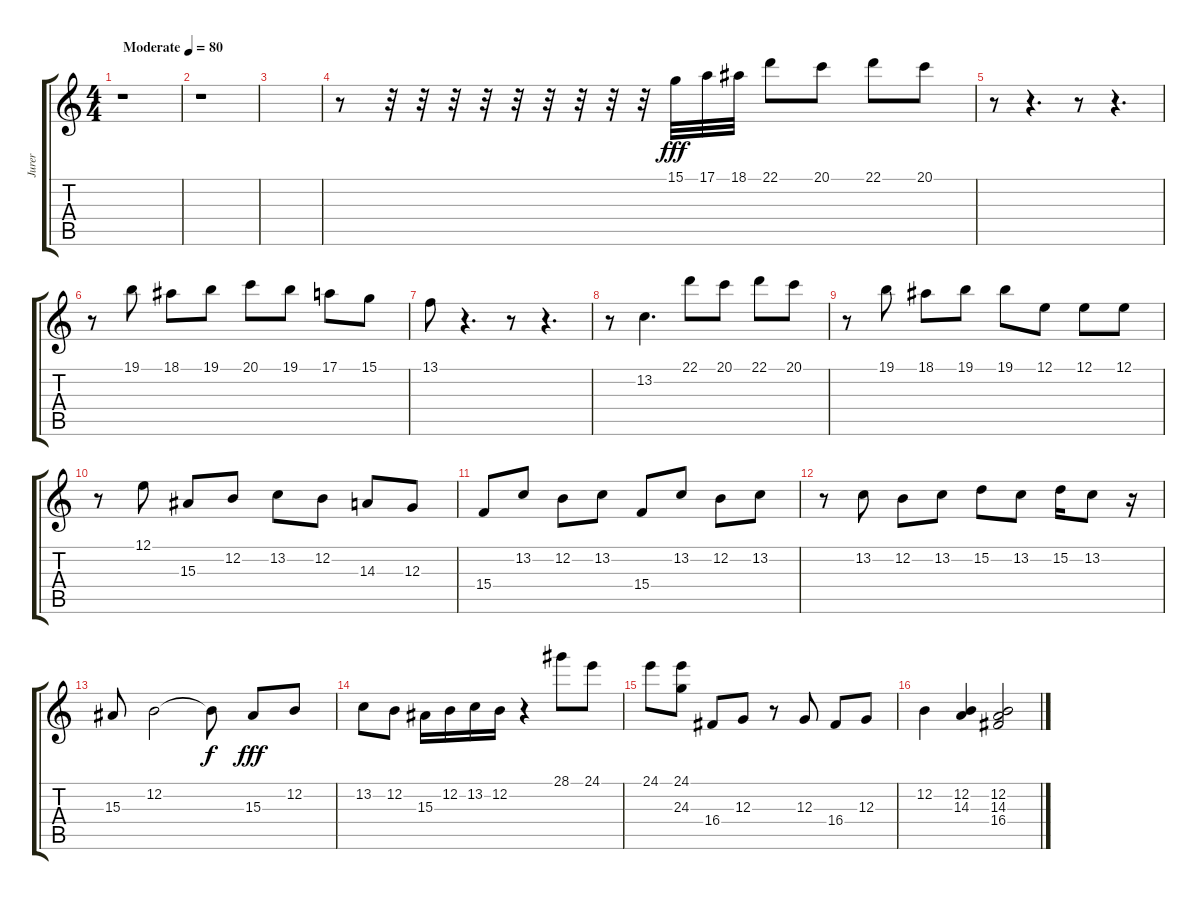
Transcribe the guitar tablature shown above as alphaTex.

\track ("Jurer" "Jurer") {instrument cello}
\staff {score tabs}
\tuning (E4 B3 G3 D3 A2 E2) {hide}
\ts (4 4)
\tempo (80 "Moderate")
\clef g2
\ks c
r.1{dy fff instrument cello} |
r.1 |
|
r.8{instrument piccolo} r.32 r.32 r.32 r.32 r.32 r.32 r.32 r.32 r.32 15.1.32 17.1.32 18.1.32 22.1.8 20.1.8 22.1.8 20.1.8 |
r.8 r.4{d} r.8 r.4{d} |
r.8 19.1.8 18.1.8 19.1.8 20.1.8 19.1.8 17.1.8 15.1.8 |
13.1.8 r.4{d} r.8 r.4{d} |
r.8 13.2.4{d} 22.1.8 20.1.8 22.1.8 20.1.8 |
r.8 19.1.8 18.1.8 19.1.8 19.1.8 12.1.8 12.1.8 12.1.8 |
r.8 12.1.8 15.3.8 12.2.8 13.2.8 12.2.8 14.3.8 12.3.8 |
15.4.8 13.2.8 12.2.8 13.2.8 15.4.8 13.2.8 12.2.8 13.2.8 |
r.8 13.2.8 12.2.8 13.2.8 15.2.8 13.2.8 15.2.16 13.2.8 r.16 |
15.3.8 12.2.2 12.2{t}.8{dy f} 15.3.8{dy fff} 12.2.8 |
13.2.8 12.2.8 15.3.16 12.2.16 13.2.16 12.2.16 r.4 28.1.8 24.1.8 |
24.1.8 (24.1 24.3).8 16.4.8 12.3.8 r.8 12.3.8 16.4.8 12.3.8 |
12.2.4 (12.2 14.3).4 (12.2 14.3 16.4).2
